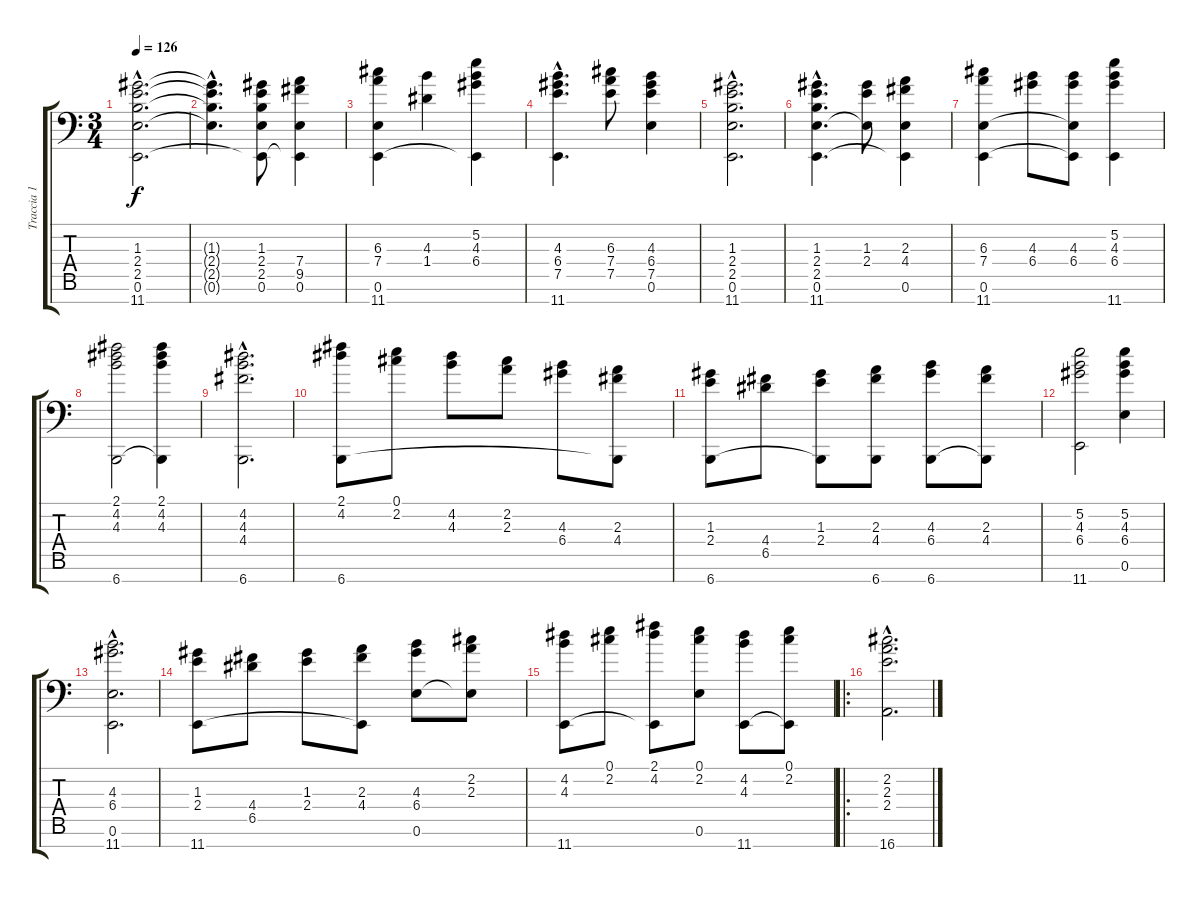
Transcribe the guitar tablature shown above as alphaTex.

\track ("Traccia 1" "Traccia 1") {instrument acousticgrandpiano}
\staff {score tabs}
\tuning (E5 B4 G4 D4 A3 E3 F1) {hide}
\ts (3 4)
\tempo 126
\clef f4
\ks c
(1.3{hac} 2.4{hac} 2.5{hac} 0.6{hac} 11.7{hac}).2{d dy f} |
(1.3{hac t} 2.4{hac t} 2.5{hac t} 0.6{hac t}).4{d} (1.3 2.4 2.5 0.6 11.7{t}).8 (7.4 9.5 0.6 11.7{t}).4 |
(6.3 7.4 0.6 11.7).4 (4.3 1.4).4 (5.2 4.3 6.4 11.7{t}).4 |
(4.3{hac} 6.4{hac} 7.5{hac} 11.7{hac}).4{d} (6.3 7.4 7.5).8 (4.3 6.4 7.5 0.6).4 |
(1.3{hac} 2.4{hac} 2.5{hac} 0.6{hac} 11.7{hac}).2{d} |
(1.3{hac} 2.4{hac} 2.5{hac} 0.6{hac} 11.7{hac}).4{d} (1.3 2.4 0.6{t}).8 (2.3 4.4 0.6 11.7{t}).4 |
(6.3 7.4 0.6 11.7).4 (4.3 6.4).8 (4.3 6.4 0.6{t} 11.7{t}).8 (5.2 4.3 6.4 11.7).4 |
(2.1 4.2 4.3 6.7).2 (2.1 4.2 4.3 6.7{t}).4 |
(4.2{hac} 4.3{hac} 4.4{hac} 6.7{hac}).2{d} |
(2.1 4.2 6.7).8 (0.1 2.2).8 (4.2 4.3).8 (2.2 2.3).8 (4.3 6.4).8 (2.3 4.4 6.7{t}).8 |
(1.3 2.4 6.7).8 (4.4 6.5).8 (1.3 2.4 6.7{t}).8 (2.3 4.4 6.7).8 (4.3 6.4 6.7).8 (2.3 4.4 6.7{t}).8 |
(5.2 4.3 6.4 11.7).2 (5.2 4.3 6.4 0.6).4 |
(4.3{hac} 6.4{hac} 0.6{hac} 11.7{hac}).2{d} |
(1.3 2.4 11.7).8 (4.4 6.5).8 (1.3 2.4).8 (2.3 4.4 11.7{t}).8 (4.3 6.4 0.6).8 (2.2 2.3 0.6{t}).8 |
(4.2 4.3 11.7).8 (0.1 2.2).8 (2.1 4.2 11.7{t}).8 (0.1 2.2 0.6).8 (4.2 4.3 11.7).8 (0.1 2.2 11.7{t}).8 |
\ro
(2.2{hac} 2.3{hac} 2.4{hac} 16.7{hac}).2{d}
